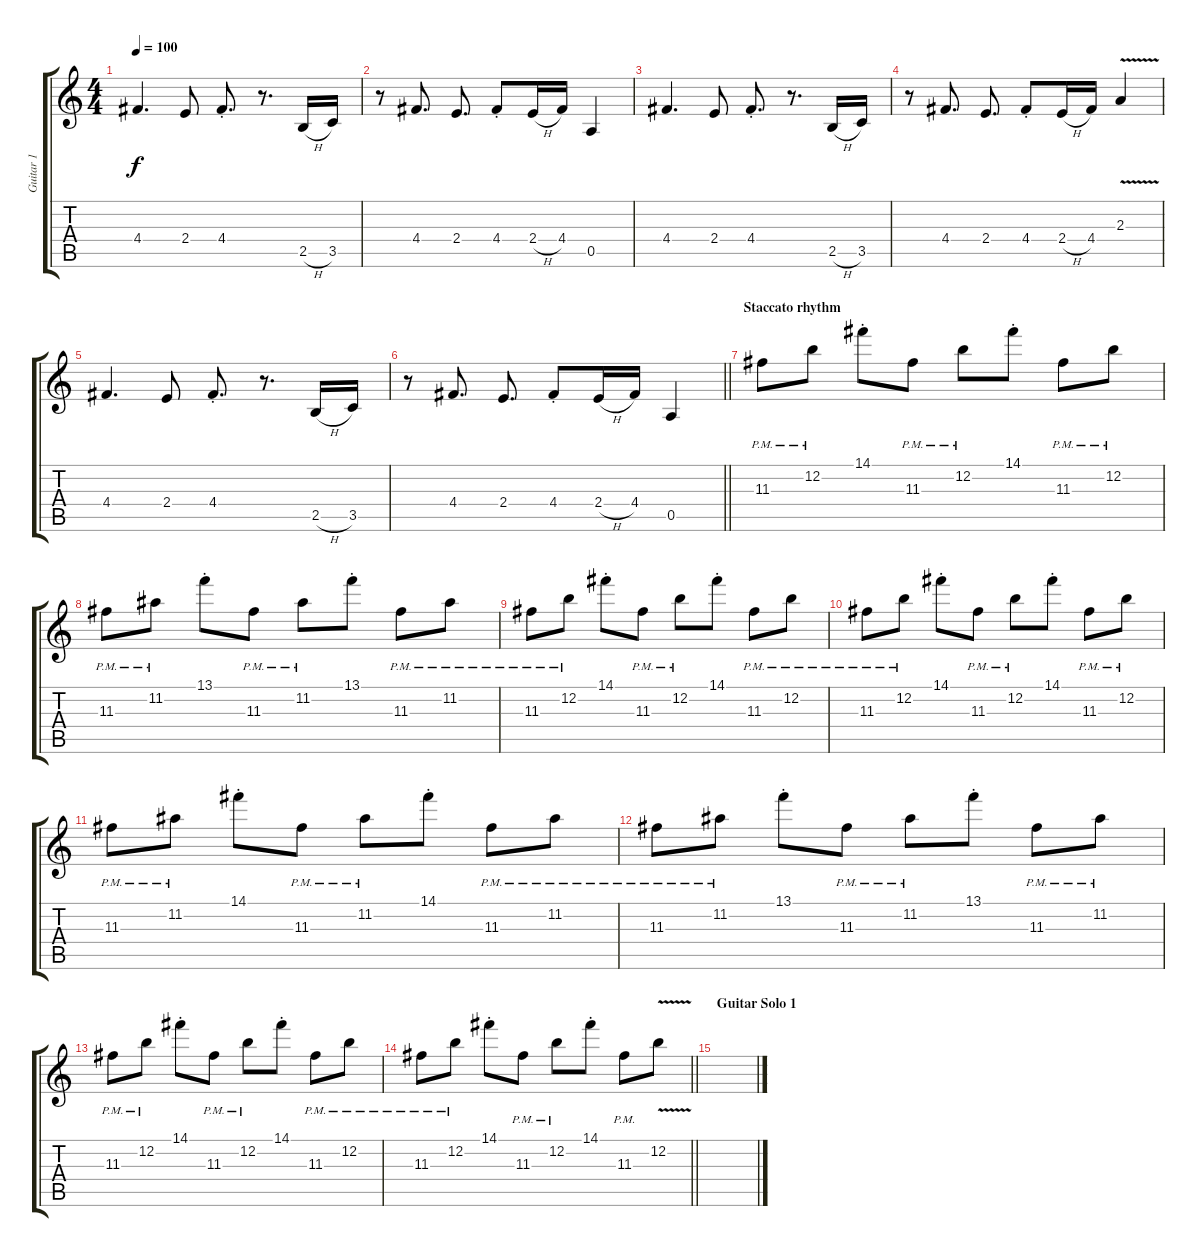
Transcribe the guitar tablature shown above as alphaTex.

\track ("Guitar 1" "Guitar 1") {instrument distortionguitar}
\staff {score tabs}
\tuning (E4 B3 G3 D3 A2 E2) {hide}
\ts (4 4)
\tempo 100
\clef g2
\ks c
4.4.4{d dy f} 2.4.8 4.4{st}.8{d} r.8{d} 2.5{h}.16 3.5.16 |
r.8 4.4.8{d} 2.4.8{d} 4.4{st}.8 2.4{h}.16 4.4.16 0.5.4 |
4.4.4{d} 2.4.8 4.4{st}.8{d} r.8{d} 2.5{h}.16 3.5.16 |
r.8 4.4.8{d} 2.4.8{d} 4.4{st}.8 2.4{h}.16 4.4.16 2.3{v}.4 |
4.4.4{d} 2.4.8 4.4{st}.8{d} r.8{d} 2.5{h}.16 3.5.16 |
\barLineRight lightlight
r.8 4.4.8{d} 2.4.8{d} 4.4{st}.8 2.4{h}.16 4.4.16 0.5.4 |
\section ("" "Staccato rhythm")
11.3{pm}.8{volume 10} 12.2{pm}.8 14.1{st}.8 11.3{pm}.8 12.2{pm}.8 14.1{st}.8 11.3{pm}.8 12.2{pm}.8 |
11.3{pm}.8 11.2{pm}.8 13.1{st}.8 11.3{pm}.8 11.2{pm}.8 13.1{st}.8 11.3{pm}.8 11.2{pm}.8 |
11.3{pm}.8 12.2{pm}.8 14.1{st}.8 11.3{pm}.8 12.2{pm}.8 14.1{st}.8 11.3{pm}.8 12.2{pm}.8 |
11.3{pm}.8 12.2{pm}.8 14.1{st}.8 11.3{pm}.8 12.2{pm}.8 14.1{st}.8 11.3{pm}.8 12.2{pm}.8 |
11.3{pm}.8 11.2{pm}.8 14.1{st}.8 11.3{pm}.8 11.2{pm}.8 14.1{st}.8 11.3{pm}.8 11.2{pm}.8 |
11.3{pm}.8 11.2{pm}.8 13.1{st}.8 11.3{pm}.8 11.2{pm}.8 13.1{st}.8 11.3{pm}.8 11.2{pm}.8 |
11.3{pm}.8 12.2{pm}.8 14.1{st}.8 11.3{pm}.8 12.2{pm}.8 14.1{st}.8 11.3{pm}.8 12.2{pm}.8 |
\barLineRight lightlight
11.3{pm}.8 12.2{pm}.8 14.1{st}.8 11.3{pm}.8 12.2{pm}.8 14.1{st}.8 11.3{pm}.8 12.2{v}.8 |
\section ("" "Guitar Solo 1")
